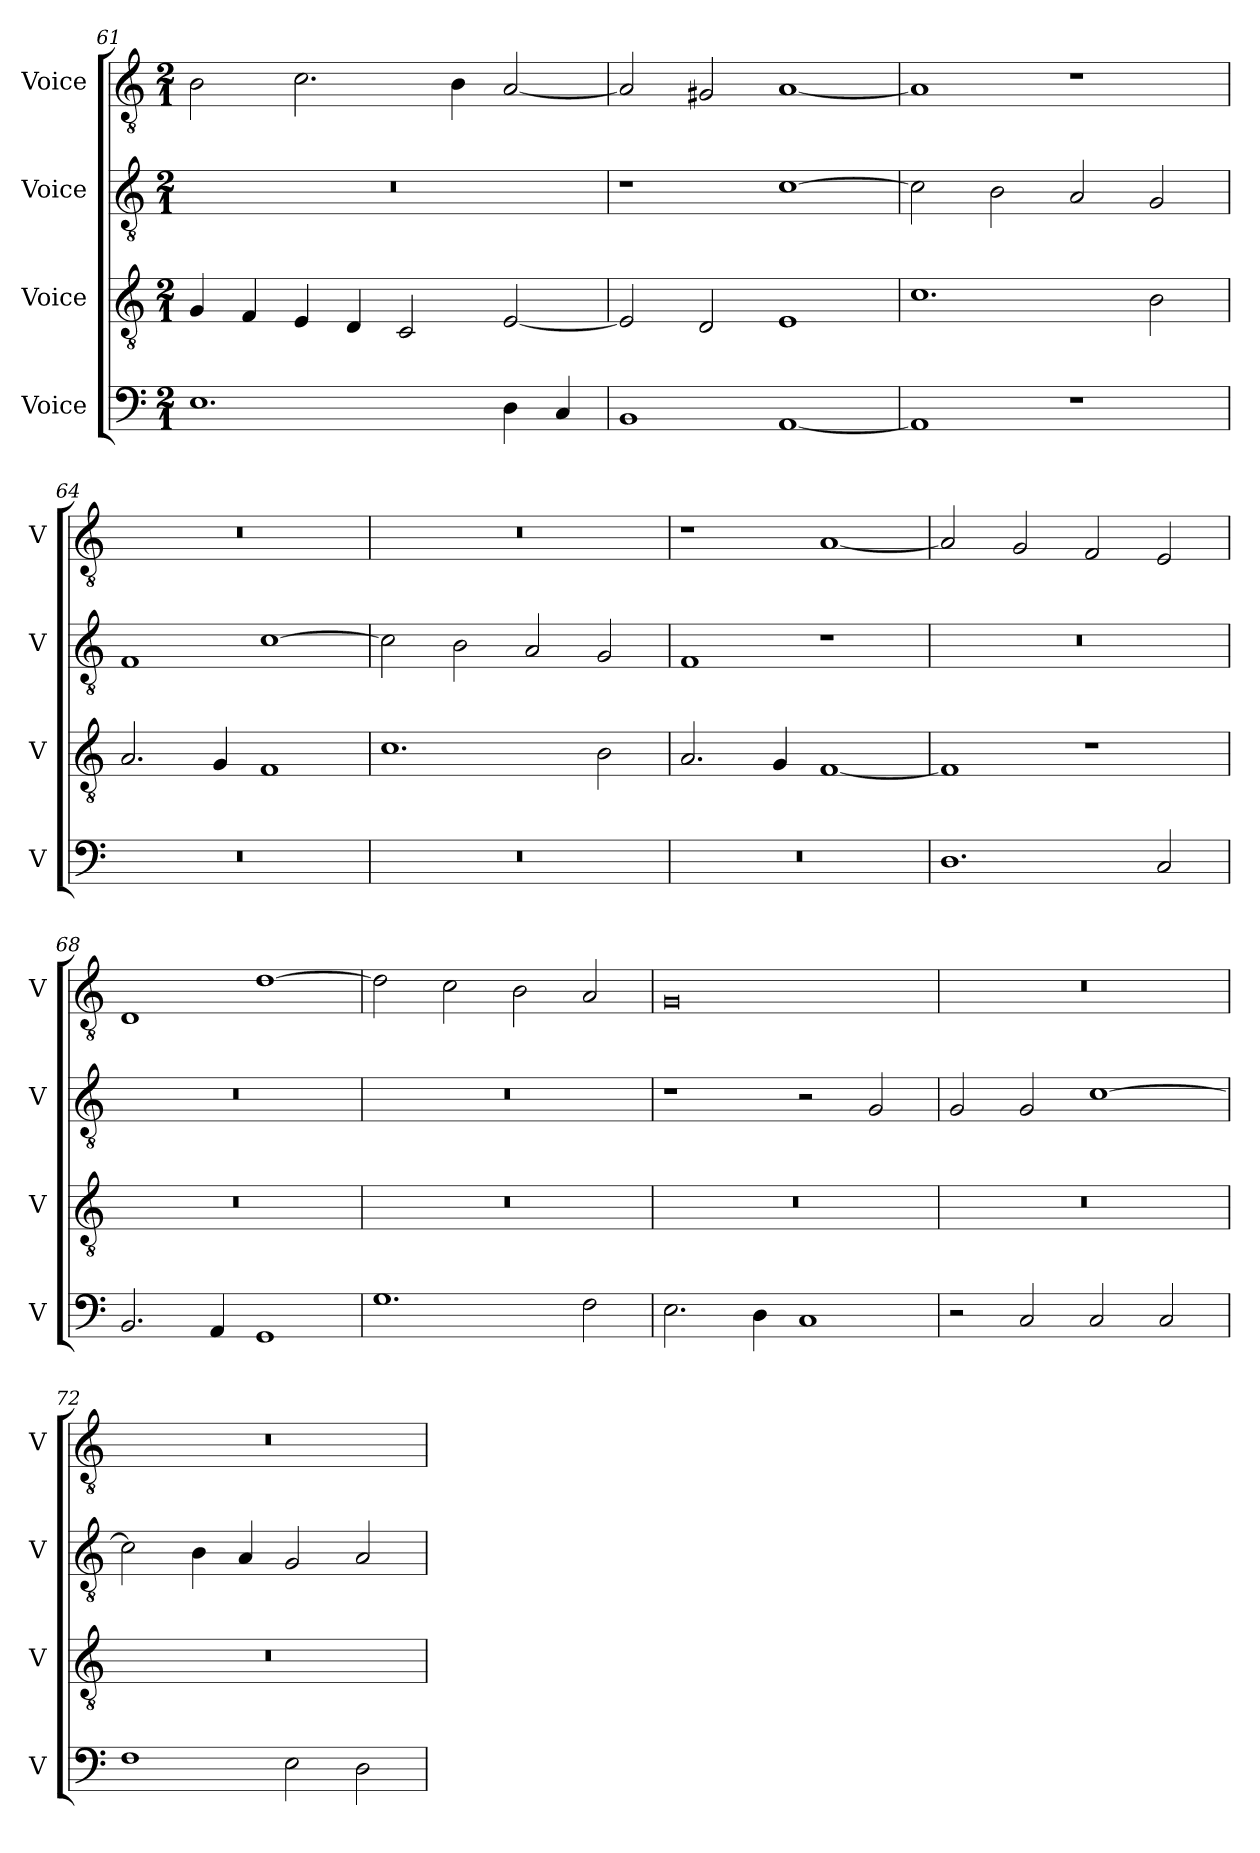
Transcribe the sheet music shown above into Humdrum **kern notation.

**kern	**kern	**kern	**kern
*part4	*part3	*part2	*part1
*staff4	*staff3	*staff2	*staff1
*I"Voice	*I"Voice	*I"Voice	*I"Voice
*I'V	*I'V	*I'V	*I'V
!!LO:LB:g=z
*clefF4	*clefGv2	*clefGv2	*clefGv2
*k[]	*k[]	*k[]	*k[]
*M2/1	*M2/1	*M2/1	*M2/1
=61	=61	=61	=61
1.E	4G/	0r	2B\
.	4F/	.	.
.	4E/	.	2.c\
.	4D/	.	.
.	2C/	.	.
.	.	.	4B\
4D\	[2E/	.	[2A/
4C/	.	.	.
=62	=62	=62	=62
1BB	2E/]	1r	2A/]
.	2D/	.	2G#X/
[1AA	1E	[1c	[1A
=63	=63	=63	=63
1AA]	1.c	2c\]	1A]
.	.	2B\	.
1r	.	2A/	1r
.	2B\	2G/	.
=64	=64	=64	=64
0r	2.A/	1F	0r
.	4G/	.	.
.	1F	[1c	.
!!LO:LB:g=z
=65	=65	=65	=65
0r	1.c	2c\]	0r
.	.	2B\	.
.	.	2A/	.
.	2B\	2G/	.
=66	=66	=66	=66
0r	2.A/	1F	1r
.	4G/	.	.
.	[1F	1r	[1A
=67	=67	=67	=67
1.D	1F]	0r	2A/]
.	.	.	2G/
.	1r	.	2F/
2C/	.	.	2E/
=68	=68	=68	=68
2.BB/	0r	0r	1D
4AA/	.	.	.
1GG	.	.	[1d
!!LO:PB:g=z
=69	=69	=69	=69
1.G	0r	0r	2d\]
.	.	.	2c\
.	.	.	2B\
2F\	.	.	2A/
=70	=70	=70	=70
2.E\	0r	1r	0G
4D\	.	.	.
1C	.	2r	.
.	.	2G/	.
=71	=71	=71	=71
2r	0r	2G/	0r
2C/	.	2G/	.
2C/	.	[1c	.
2C/	.	.	.
=72	=72	=72	=72
1F	0r	2c\]	0r
.	.	4B\	.
.	.	4A/	.
2E\	.	2G/	.
2D\	.	2A/	.
=	=	=	=
*-	*-	*-	*-
